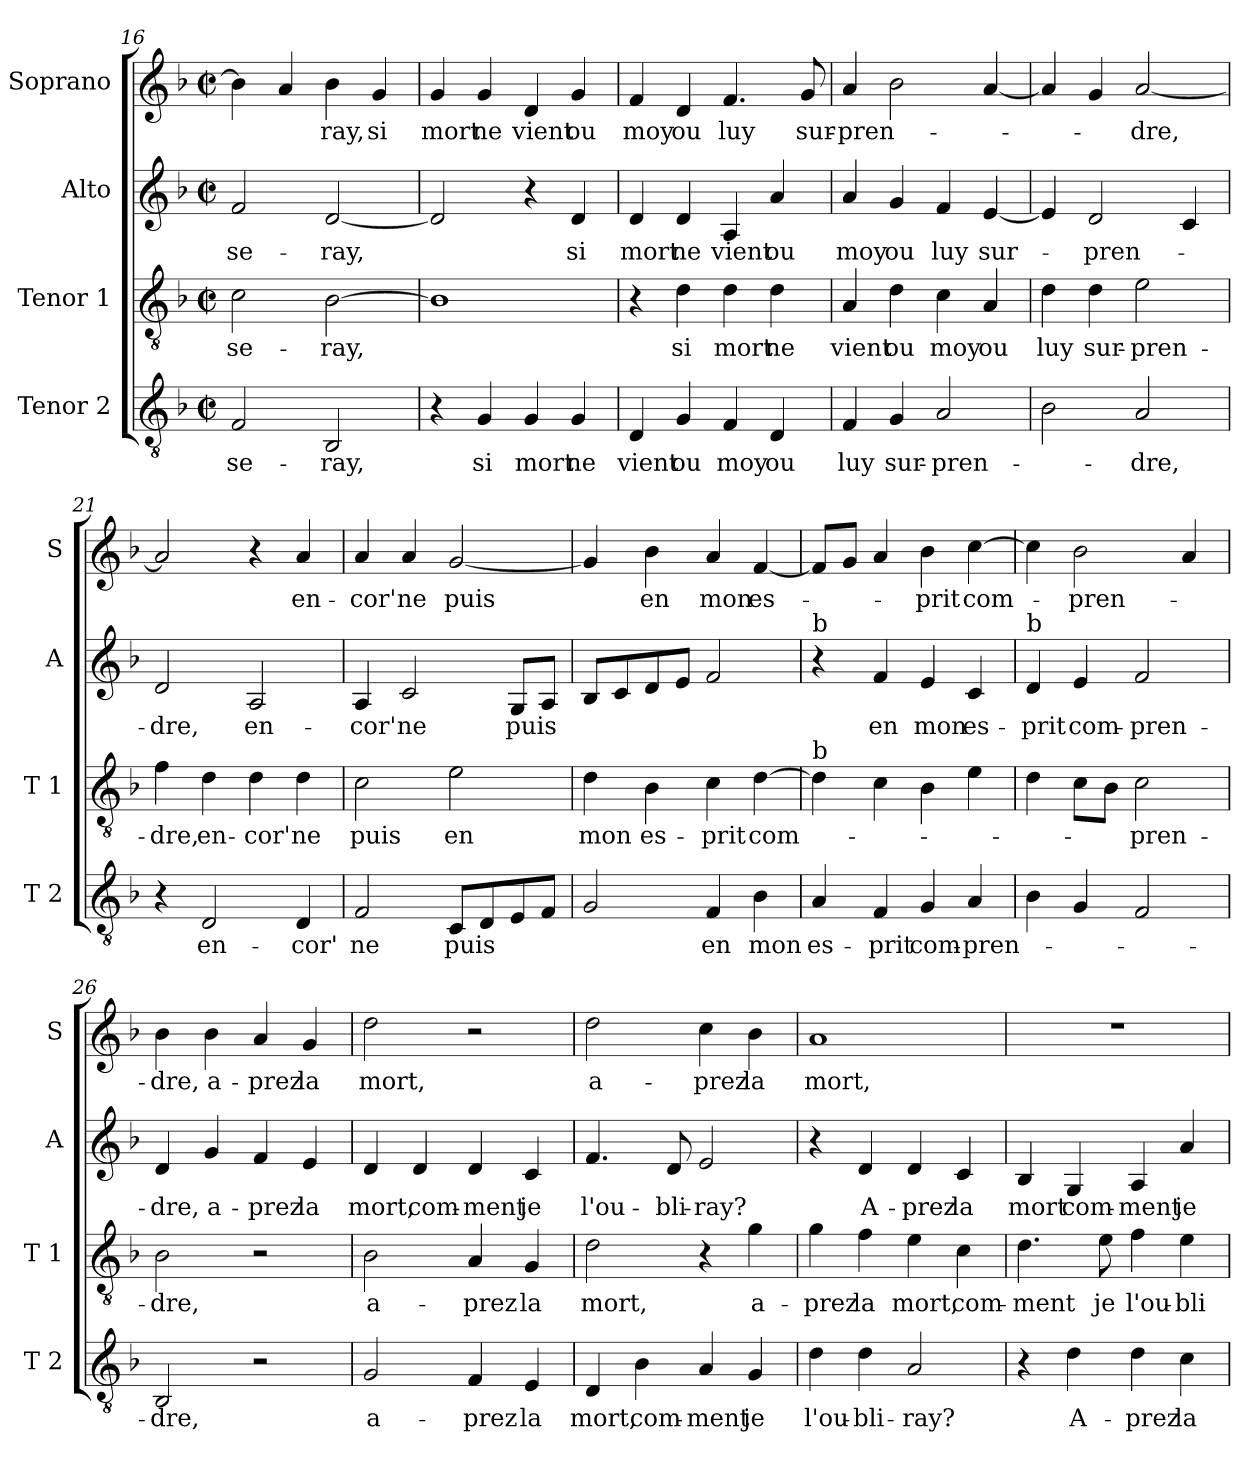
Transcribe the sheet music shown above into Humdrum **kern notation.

**kern	**text	**kern	**text	**kern	**text	**kern	**text
*part4	*part4	*part3	*part3	*part2	*part2	*part1	*part1
*staff4	*staff4	*staff3	*staff3	*staff2	*staff2	*staff1	*staff1
*I"Tenor 2	*	*I"Tenor 1	*	*I"Alto	*	*I"Soprano	*
*I'T 2	*	*I'T 1	*	*I'A	*	*I'S	*
*clefGv2	*	*clefGv2	*	*clefG2	*	*clefG2	*
*k[b-]	*	*k[b-]	*	*k[b-]	*	*k[b-]	*
*F:	*	*F:	*	*F:	*	*F:	*
*M2/2	*	*M2/2	*	*M2/2	*	*M2/2	*
*met(c|)	*	*met(c|)	*	*met(c|)	*	*met(c|)	*
=16	=16	=16	=16	=16	=16	=16	=16
!	!LO:LY:b	!	!LO:LY:b	!	!LO:LY:b	!	!
2F/	se-	2c\	se-	2f/	se-	4b-\]	.
.	.	.	.	.	.	4a/	.
!	!LO:LY:b	!	!LO:LY:b	!	!LO:LY:b	!	!LO:LY:b
2BB-/	-ray,	[2B-\	-ray,	[2d/	-ray,	4b-\	-ray,
!	!	!	!	!	!	!	!LO:LY:b
.	.	.	.	.	.	4g/	si
=17	=17	=17	=17	=17	=17	=17	=17
!	!	!	!	!	!	!	!LO:LY:b
4r	.	1B-]	.	2d/]	.	4g/	mort
!	!LO:LY:b	!	!	!	!	!	!LO:LY:b
4G/	si	.	.	.	.	4g/	ne
!	!LO:LY:b	!	!	!	!	!	!LO:LY:b
4G/	mort	.	.	4r	.	4d/	vient
!	!LO:LY:b	!	!	!	!LO:LY:b	!	!LO:LY:b
4G/	ne	.	.	4d/	si	4g/	ou
=18	=18	=18	=18	=18	=18	=18	=18
!	!LO:LY:b	!	!	!	!LO:LY:b	!	!LO:LY:b
4D/	vient	4r	.	4d/	mort	4f/	moy
!	!LO:LY:b	!	!LO:LY:b	!	!LO:LY:b	!	!LO:LY:b
4G/	ou	4d\	si	4d/	ne	4d/	ou
!	!LO:LY:b	!	!LO:LY:b	!	!LO:LY:b	!	!LO:LY:b
4F/	moy	4d\	mort	4A/	vient	4.f/	luy
!	!LO:LY:b	!	!LO:LY:b	!	!LO:LY:b	!	!
4D/	ou	4d\	ne	4a/	ou	.	.
!	!	!	!	!	!	!	!LO:LY:b
.	.	.	.	.	.	8g/	sur-
!!LO:LB:g=z
=19	=19	=19	=19	=19	=19	=19	=19
!	!LO:LY:b	!	!LO:LY:b	!	!LO:LY:b	!	!LO:LY:b
4F/	luy	4A/	vient	4a/	moy	4a/	-pren-
!	!LO:LY:b	!	!LO:LY:b	!	!LO:LY:b	!	!
4G/	sur-	4d\	ou	4g/	ou	2b-\	.
!	!LO:LY:b	!	!LO:LY:b	!	!LO:LY:b	!	!
2A/	-pren-	4c\	moy	4f/	luy	.	.
!	!	!	!LO:LY:b	!	!LO:LY:b	!	!
.	.	4A/	ou	[4e/	sur-	[4a/	.
=20	=20	=20	=20	=20	=20	=20	=20
!	!	!	!LO:LY:b	!	!	!	!
2B-\	.	4d\	luy	4e/]	.	4a/]	.
!	!	!	!LO:LY:b	!	!LO:LY:b	!	!
.	.	4d\	sur-	2d/	-pren-	4g/	.
!	!LO:LY:b	!	!LO:LY:b	!	!	!	!LO:LY:b
2A/	-dre,	2e\	-pren-	.	.	[2a/	-dre,
.	.	.	.	4c/	.	.	.
=21	=21	=21	=21	=21	=21	=21	=21
!	!	!	!LO:LY:b	!	!LO:LY:b	!	!
4r	.	4f\	-dre,	2d/	-dre,	2a/]	.
!	!LO:LY:b	!	!LO:LY:b	!	!	!	!
2D/	en-	4d\	en-	.	.	.	.
!	!	!	!LO:LY:b	!	!LO:LY:b	!	!
.	.	4d\	-cor'	2A/	en-	4r	.
!	!LO:LY:b	!	!LO:LY:b	!	!	!	!LO:LY:b
4D/	-cor'	4d\	ne	.	.	4a/	en-
=22	=22	=22	=22	=22	=22	=22	=22
!	!LO:LY:b	!	!LO:LY:b	!	!LO:LY:b	!	!LO:LY:b
2F/	ne	2c\	puis	4A/	-cor'	4a/	-cor'
!	!	!	!	!	!LO:LY:b	!	!LO:LY:b
.	.	.	.	2c/	ne	4a/	ne
!	!LO:LY:b	!	!LO:LY:b	!	!	!	!LO:LY:b
8C/L	puis	2e\	en	.	.	[2g/	puis
8D/	.	.	.	.	.	.	.
!	!	!	!	!	!LO:LY:b	!	!
8E/	.	.	.	8G/L	puis	.	.
8F/J	.	.	.	8A/J	.	.	.
=23	=23	=23	=23	=23	=23	=23	=23
!	!	!	!LO:LY:b	!	!	!	!
2G/	.	4d\	mon	8B-/L	.	4g/]	.
.	.	.	.	8c/	.	.	.
!	!	!	!LO:LY:b	!	!	!	!LO:LY:b
.	.	4B-\	es-	8d/	.	4b-\	en
.	.	.	.	8e/J	.	.	.
!	!LO:LY:b	!	!LO:LY:b	!	!	!	!LO:LY:b
4F/	en	4c\	-prit	2f/	.	4a/	mon
!	!LO:LY:b	!	!LO:LY:b	!	!	!	!LO:LY:b
4B-\	mon	[4d\	com-	.	.	[4f/	es-
=24	=24	=24	=24	=24	=24	=24	=24
!	!	!	!	!LO:TX:a:t=b	!	!	!
!	!	!LO:TX:a:t=b	!	!	!	!	!
!	!LO:LY:b	!	!	!	!	!	!
4A/	es-	4d\]	.	4r	.	8f/L]	.
.	.	.	.	.	.	8g/J	.
!	!LO:LY:b	!	!	!	!LO:LY:b	!	!
4F/	-prit	4c\	.	4f/	en	4a/	.
!	!LO:LY:b	!	!	!	!LO:LY:b	!	!LO:LY:b
4G/	com-	4B-\	.	4e/	mon	4b-\	-prit
!	!LO:LY:b	!	!	!	!LO:LY:b	!	!LO:LY:b
4A/	-pren-	4e\	.	4c/	es-	[4cc\	com-
!!LO:LB:g=z
=25	=25	=25	=25	=25	=25	=25	=25
!	!	!	!	!LO:TX:a:t=b	!	!	!
!	!	!	!	!	!LO:LY:b	!	!
4B-\	.	4d\	.	4d/	-prit	4cc\]	.
!	!	!	!	!	!LO:LY:b	!	!LO:LY:b
4G/	.	8c\L	.	4e/	com-	2b-\	-pren-
.	.	8B-\J	.	.	.	.	.
!	!	!	!LO:LY:b	!	!LO:LY:b	!	!
2F/	.	2c\	-pren-	2f/	-pren-	.	.
.	.	.	.	.	.	4a/	.
=26	=26	=26	=26	=26	=26	=26	=26
!	!LO:LY:b	!	!LO:LY:b	!	!LO:LY:b	!	!LO:LY:b
2BB-/	-dre,	2B-\	-dre,	4d/	-dre,	4b-\	-dre,
!	!	!	!	!	!LO:LY:b	!	!LO:LY:b
.	.	.	.	4g/	a-	4b-\	a-
!	!	!	!	!	!LO:LY:b	!	!LO:LY:b
2r	.	2r	.	4f/	-prez	4a/	-prez
!	!	!	!	!	!LO:LY:b	!	!LO:LY:b
.	.	.	.	4e/	la	4g/	la
=27	=27	=27	=27	=27	=27	=27	=27
!	!LO:LY:b	!	!LO:LY:b	!	!LO:LY:b	!	!LO:LY:b
2G/	a-	2B-\	a-	4d/	mort,	2dd\	mort,
!	!	!	!	!	!LO:LY:b	!	!
.	.	.	.	4d/	com-	.	.
!	!LO:LY:b	!	!LO:LY:b	!	!LO:LY:b	!	!
4F/	-prez	4A/	-prez	4d/	-ment	2r	.
!	!LO:LY:b	!	!LO:LY:b	!	!LO:LY:b	!	!
4E/	la	4G/	la	4c/	je	.	.
=28	=28	=28	=28	=28	=28	=28	=28
!	!LO:LY:b	!	!LO:LY:b	!	!LO:LY:b	!	!LO:LY:b
4D/	mort,	2d\	mort,	4.f/	l'ou-	2dd\	a-
!	!LO:LY:b	!	!	!	!	!	!
4B-\	com-	.	.	.	.	.	.
!	!	!	!	!	!LO:LY:b	!	!
.	.	.	.	8d/	-bli-	.	.
!	!LO:LY:b	!	!	!	!LO:LY:b	!	!LO:LY:b
4A/	-ment	4r	.	2e/	-ray?	4cc\	-prez
!	!LO:LY:b	!	!LO:LY:b	!	!	!	!LO:LY:b
4G/	je	4g\	a-	.	.	4b-\	la
=29	=29	=29	=29	=29	=29	=29	=29
!	!LO:LY:b	!	!LO:LY:b	!	!	!	!LO:LY:b
4d\	l'ou-	4g\	-prez	4r	.	1a	mort,
!	!LO:LY:b	!	!LO:LY:b	!	!LO:LY:b	!	!
4d\	-bli-	4f\	la	4d/	A-	.	.
!	!LO:LY:b	!	!LO:LY:b	!	!LO:LY:b	!	!
2A/	-ray?	4e\	mort,	4d/	-prez	.	.
!	!	!	!LO:LY:b	!	!LO:LY:b	!	!
.	.	4c\	com-	4c/	la	.	.
=30	=30	=30	=30	=30	=30	=30	=30
!	!	!	!LO:LY:b	!	!LO:LY:b	!	!
4r	.	4.d\	-ment	4B-/	mort	1r	.
!	!LO:LY:b	!	!	!	!LO:LY:b	!	!
4d\	A-	.	.	4G/	com-	.	.
!	!	!	!LO:LY:b	!	!	!	!
.	.	8e\	je	.	.	.	.
!	!LO:LY:b	!	!LO:LY:b	!	!LO:LY:b	!	!
4d\	-prez	4f\	l'ou-	4A/	-ment	.	.
!	!LO:LY:b	!	!LO:LY:b	!	!LO:LY:b	!	!
4c\	la	4e\	-bli-	4a/	je	.	.
=	=	=	=	=	=	=	=
*-	*-	*-	*-	*-	*-	*-	*-
